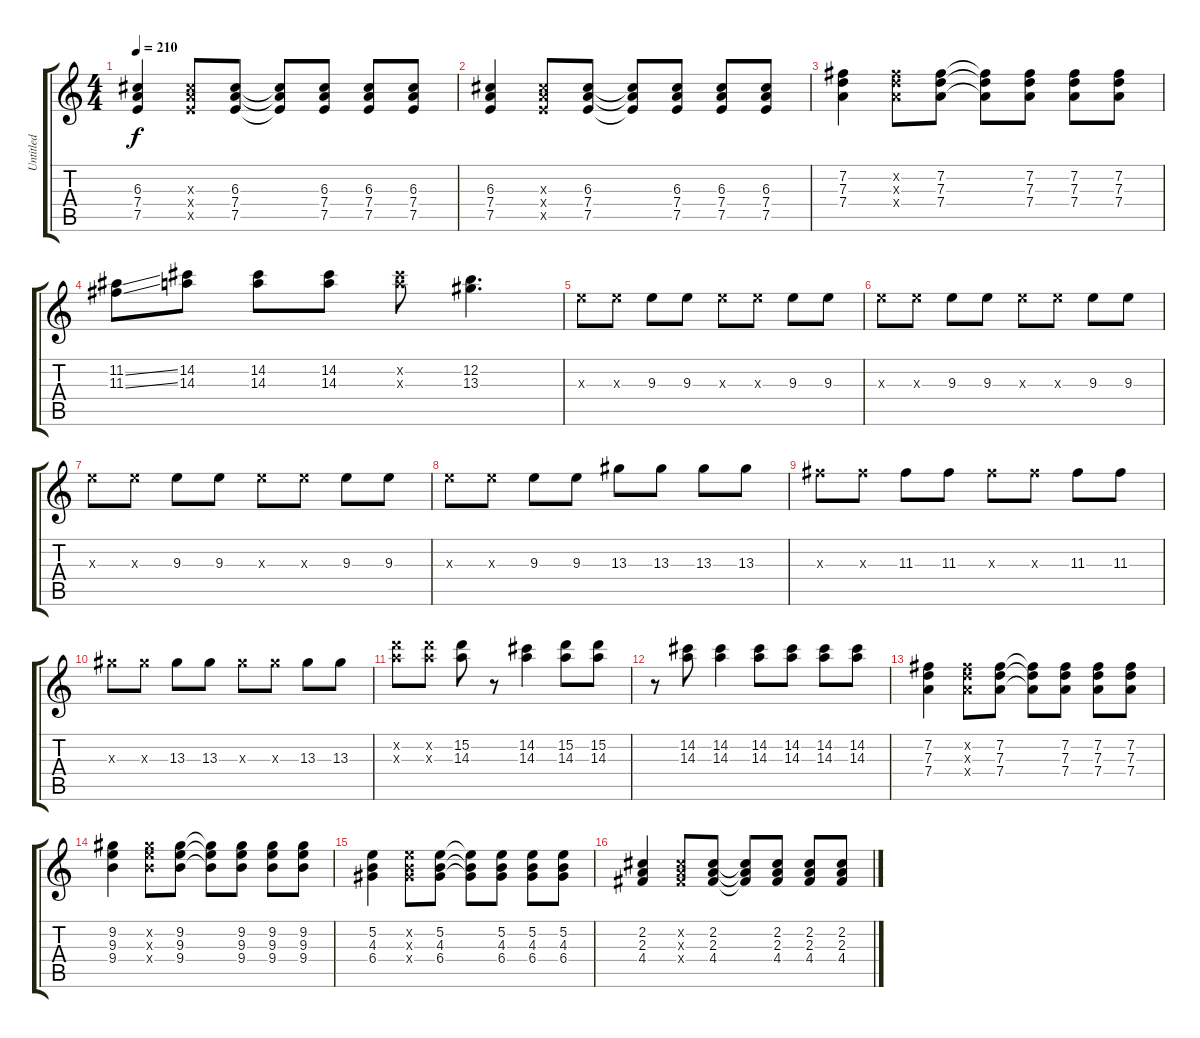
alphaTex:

\track ("Untitled" "Untitled") {instrument distortionguitar}
\staff {score tabs}
\tuning (E4 B3 G3 D3 A2 E2) {hide}
\ts (4 4)
\tempo 210
\clef g2
\ks c
(6.3 7.4 7.5).4{dy f} (6.3{x} 7.4{x} 7.5{x}).8 (6.3 7.4 7.5).8 (6.3{t} 7.4{t} 7.5{t}).8 (6.3 7.4 7.5).8 (6.3 7.4 7.5).8 (6.3 7.4 7.5).8 |
(6.3 7.4 7.5).4 (6.3{x} 7.4{x} 7.5{x}).8 (6.3 7.4 7.5).8 (6.3{t} 7.4{t} 7.5{t}).8 (6.3 7.4 7.5).8 (6.3 7.4 7.5).8 (6.3 7.4 7.5).8 |
(7.2 7.3 7.4).4 (7.2{x} 7.3{x} 7.4{x}).8 (7.2 7.3 7.4).8 (7.2{t} 7.3{t} 7.4{t}).8 (7.2 7.3 7.4).8 (7.2 7.3 7.4).8 (7.2 7.3 7.4).8 |
(11.2{ss} 11.3{ss}).8 (14.2 14.3).8 (14.2 14.3).8 (14.2 14.3).8 (14.2{x} 14.3{x}).8 (12.2 13.3).4{d} |
9.3{x}.8 9.3{x}.8 9.3.8 9.3.8 9.3{x}.8 9.3{x}.8 9.3.8 9.3.8 |
9.3{x}.8 9.3{x}.8 9.3.8 9.3.8 9.3{x}.8 9.3{x}.8 9.3.8 9.3.8 |
9.3{x}.8 9.3{x}.8 9.3.8 9.3.8 9.3{x}.8 9.3{x}.8 9.3.8 9.3.8 |
9.3{x}.8 9.3{x}.8 9.3.8 9.3.8 13.3.8 13.3.8 13.3.8 13.3.8 |
11.3{x}.8 11.3{x}.8 11.3.8 11.3.8 11.3{x}.8 11.3{x}.8 11.3.8 11.3.8 |
13.3{x}.8 13.3{x}.8 13.3.8 13.3.8 13.3{x}.8 13.3{x}.8 13.3.8 13.3.8 |
(15.2{x} 14.3{x}).8 (15.2{x} 14.3{x}).8 (15.2 14.3).8 r.8 (14.2 14.3).4 (15.2 14.3).8 (15.2 14.3).8 |
r.8 (14.2 14.3).8 (14.2 14.3).4 (14.2 14.3).8 (14.2 14.3).8 (14.2 14.3).8 (14.2 14.3).8 |
(7.2 7.3 7.4).4 (7.2{x} 7.3{x} 7.4{x}).8 (7.2 7.3 7.4).8 (7.2{t} 7.3{t} 7.4{t}).8 (7.2 7.3 7.4).8 (7.2 7.3 7.4).8 (7.2 7.3 7.4).8 |
(9.2 9.3 9.4).4 (9.2{x} 9.3{x} 9.4{x}).8 (9.2 9.3 9.4).8 (9.2{t} 9.3{t} 9.4{t}).8 (9.2 9.3 9.4).8 (9.2 9.3 9.4).8 (9.2 9.3 9.4).8 |
(5.2 4.3 6.4).4 (5.2{x} 4.3{x} 6.4{x}).8 (5.2 4.3 6.4).8 (5.2{t} 4.3{t} 6.4{t}).8 (5.2 4.3 6.4).8 (5.2 4.3 6.4).8 (5.2 4.3 6.4).8 |
(2.2 2.3 4.4).4 (2.2{x} 2.3{x} 4.4{x}).8 (2.2 2.3 4.4).8 (2.2{t} 2.3{t} 4.4{t}).8 (2.2 2.3 4.4).8 (2.2 2.3 4.4).8 (2.2 2.3 4.4).8
